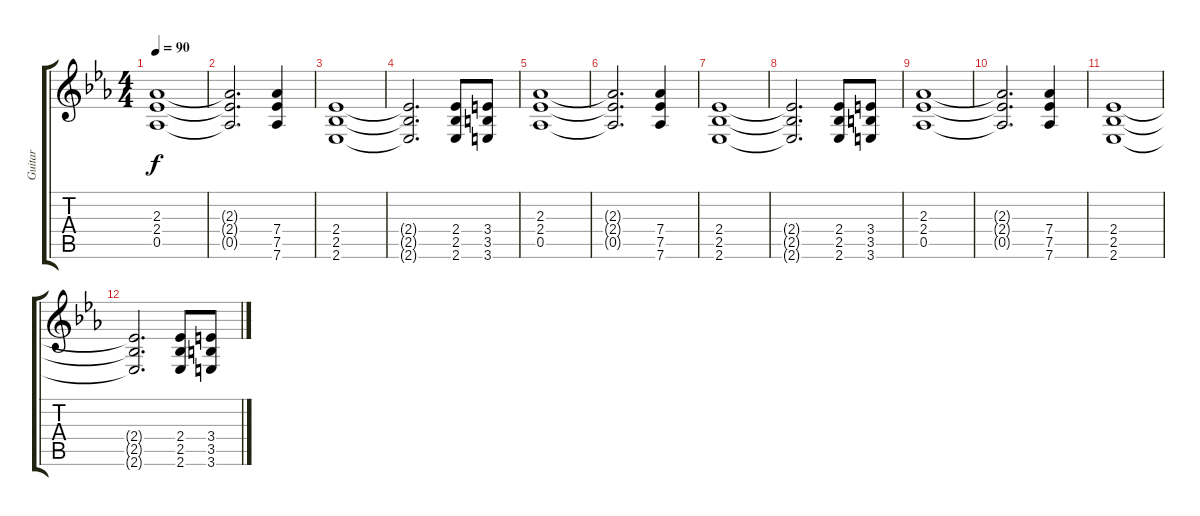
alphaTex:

\track ("Guitar" "Guitar") {instrument distortionguitar}
\staff {score tabs}
\tuning (Eb4 Bb3 Gb3 Db3 Ab2 Db2) {hide}
\ts (4 4)
\tempo 90
\clef g2
\ks cminor
(2.3 2.4 0.5).1{dy f} |
(2.3{t} 2.4{t} 0.5{t}).2{d} (7.4 7.5 7.6).4 |
(2.4 2.5 2.6).1 |
(2.4{t} 2.5{t} 2.6{t}).2{d} (2.4 2.5 2.6).8 (3.4 3.5 3.6).8 |
(2.3 2.4 0.5).1 |
(2.3{t} 2.4{t} 0.5{t}).2{d} (7.4 7.5 7.6).4 |
(2.4 2.5 2.6).1 |
(2.4{t} 2.5{t} 2.6{t}).2{d} (2.4 2.5 2.6).8 (3.4 3.5 3.6).8 |
(2.3 2.4 0.5).1 |
(2.3{t} 2.4{t} 0.5{t}).2{d} (7.4 7.5 7.6).4 |
(2.4 2.5 2.6).1 |
(2.4{t} 2.5{t} 2.6{t}).2{d} (2.4 2.5 2.6).8 (3.4 3.5 3.6).8
